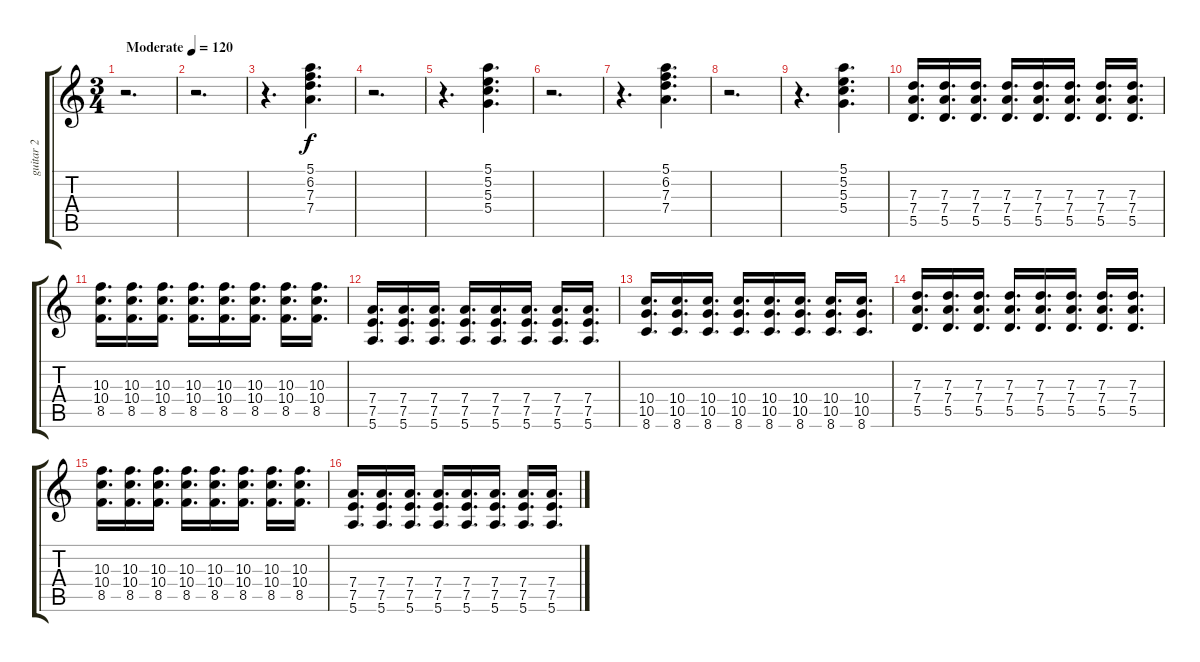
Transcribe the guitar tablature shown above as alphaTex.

\track ("guitar 2" "guitar 2") {instrument overdrivenguitar}
\staff {score tabs}
\tuning (E4 B3 G3 D3 A2 E2) {hide}
\ts (3 4)
\tempo (120 "Moderate")
\clef g2
\ks c
r.2{d dy f instrument overdrivenguitar} |
r.2{d} |
r.4{d} (5.1 6.2 7.3 7.4).4{d} |
r.2{d} |
r.4{d} (5.1 5.2 5.3 5.4).4{d} |
r.2{d} |
r.4{d} (5.1 6.2 7.3 7.4).4{d} |
r.2{d} |
r.4{d} (5.1 5.2 5.3 5.4).4{d} |
(7.3 7.4 5.5).16{d} (7.3 7.4 5.5).16{d} (7.3 7.4 5.5).16{d} (7.3 7.4 5.5).16{d} (7.3 7.4 5.5).16{d} (7.3 7.4 5.5).16{d} (7.3 7.4 5.5).16{d} (7.3 7.4 5.5).16{d} |
(10.3 10.4 8.5).16{d} (10.3 10.4 8.5).16{d} (10.3 10.4 8.5).16{d} (10.3 10.4 8.5).16{d} (10.3 10.4 8.5).16{d} (10.3 10.4 8.5).16{d} (10.3 10.4 8.5).16{d} (10.3 10.4 8.5).16{d} |
(7.4 7.5 5.6).16{d} (7.4 7.5 5.6).16{d} (7.4 7.5 5.6).16{d} (7.4 7.5 5.6).16{d} (7.4 7.5 5.6).16{d} (7.4 7.5 5.6).16{d} (7.4 7.5 5.6).16{d} (7.4 7.5 5.6).16{d} |
(10.4 10.5 8.6).16{d} (10.4 10.5 8.6).16{d} (10.4 10.5 8.6).16{d} (10.4 10.5 8.6).16{d} (10.4 10.5 8.6).16{d} (10.4 10.5 8.6).16{d} (10.4 10.5 8.6).16{d} (10.4 10.5 8.6).16{d} |
(7.3 7.4 5.5).16{d} (7.3 7.4 5.5).16{d} (7.3 7.4 5.5).16{d} (7.3 7.4 5.5).16{d} (7.3 7.4 5.5).16{d} (7.3 7.4 5.5).16{d} (7.3 7.4 5.5).16{d} (7.3 7.4 5.5).16{d} |
(10.3 10.4 8.5).16{d} (10.3 10.4 8.5).16{d} (10.3 10.4 8.5).16{d} (10.3 10.4 8.5).16{d} (10.3 10.4 8.5).16{d} (10.3 10.4 8.5).16{d} (10.3 10.4 8.5).16{d} (10.3 10.4 8.5).16{d} |
(7.4 7.5 5.6).16{d} (7.4 7.5 5.6).16{d} (7.4 7.5 5.6).16{d} (7.4 7.5 5.6).16{d} (7.4 7.5 5.6).16{d} (7.4 7.5 5.6).16{d} (7.4 7.5 5.6).16{d} (7.4 7.5 5.6).16{d}
